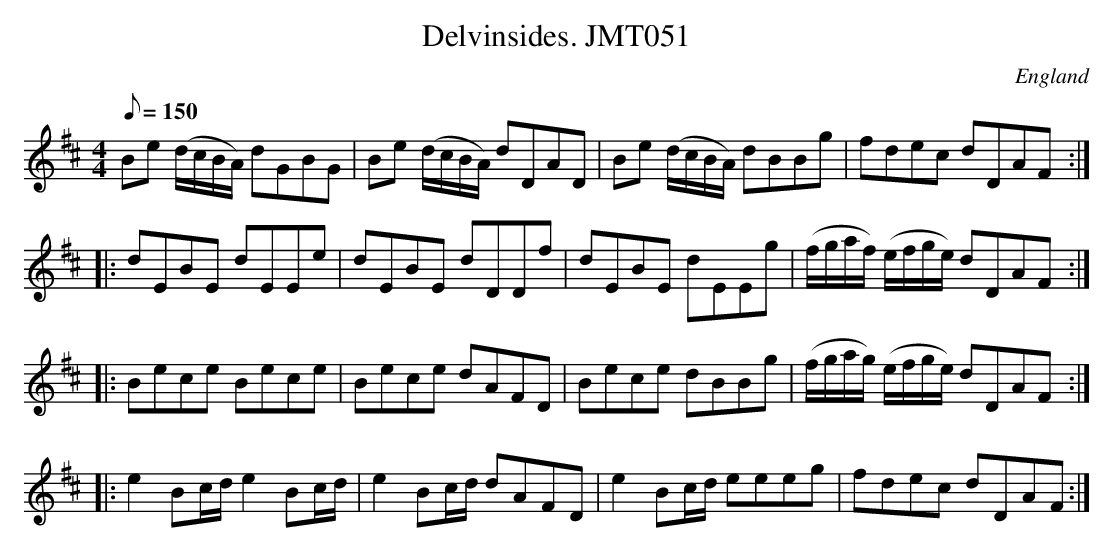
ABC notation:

X:1
T:Delvinsides. JMT051
M:4/4
L:1/8
Q:150
O:England
K:D
Be (d/c/B/A/) dGBG|Be (d/c/B/A/) dDAD|Be (d/c/B/A/) dBBg|fdec dDAF:|!
|:dEBE dEEe|dEBE dDDf|dEBE dEEg|(f/g/a/f/) (e/f/g/e/) dDAF:|!
|:Bece Bece|Bece dAFD|Bece dBBg|(f/g/a/g/) (e/f/g/e/) dDAF:|!
|:e2Bc/d/e2Bc/d/|e2Bc/d/ dAFD|e2Bc/d/ eeeg|fdec dDAF:|]
